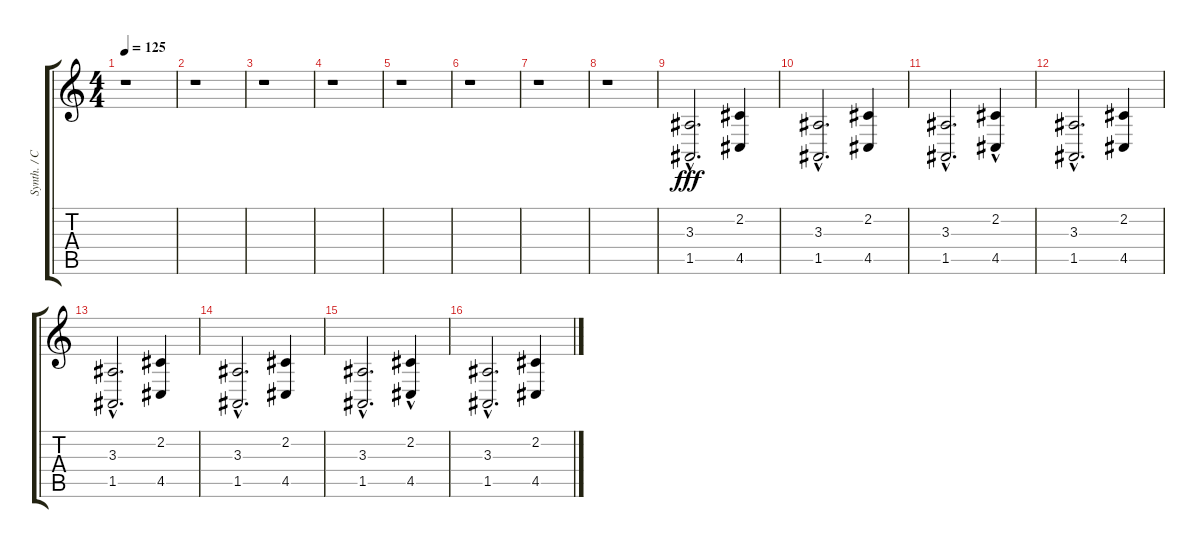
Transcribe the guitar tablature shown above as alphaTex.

\track ("Synth. / Choirs" "Synth. / C") {instrument choiraahs}
\staff {score tabs}
\tuning (E4 B3 G3 D3 A2 E2) {hide}
\ts (4 4)
\tempo 125
\clef g2
\ks c
r.1{dy fff} |
r.1 |
r.1 |
r.1 |
r.1 |
r.1 |
r.1 |
r.1 |
(3.3{hac} 1.5{hac}).2{d} (2.2 4.5).4 |
(3.3{hac} 1.5{hac}).2{d} (2.2 4.5).4 |
(3.3{hac} 1.5{hac}).2{d} (2.2{hac} 4.5).4 |
(3.3{hac} 1.5).2{d} (2.2 4.5).4 |
(3.3{hac} 1.5{hac}).2{d} (2.2 4.5).4 |
(3.3{hac} 1.5{hac}).2{d} (2.2 4.5).4 |
(3.3{hac} 1.5{hac}).2{d} (2.2{hac} 4.5).4 |
(3.3{hac} 1.5).2{d} (2.2 4.5).4
